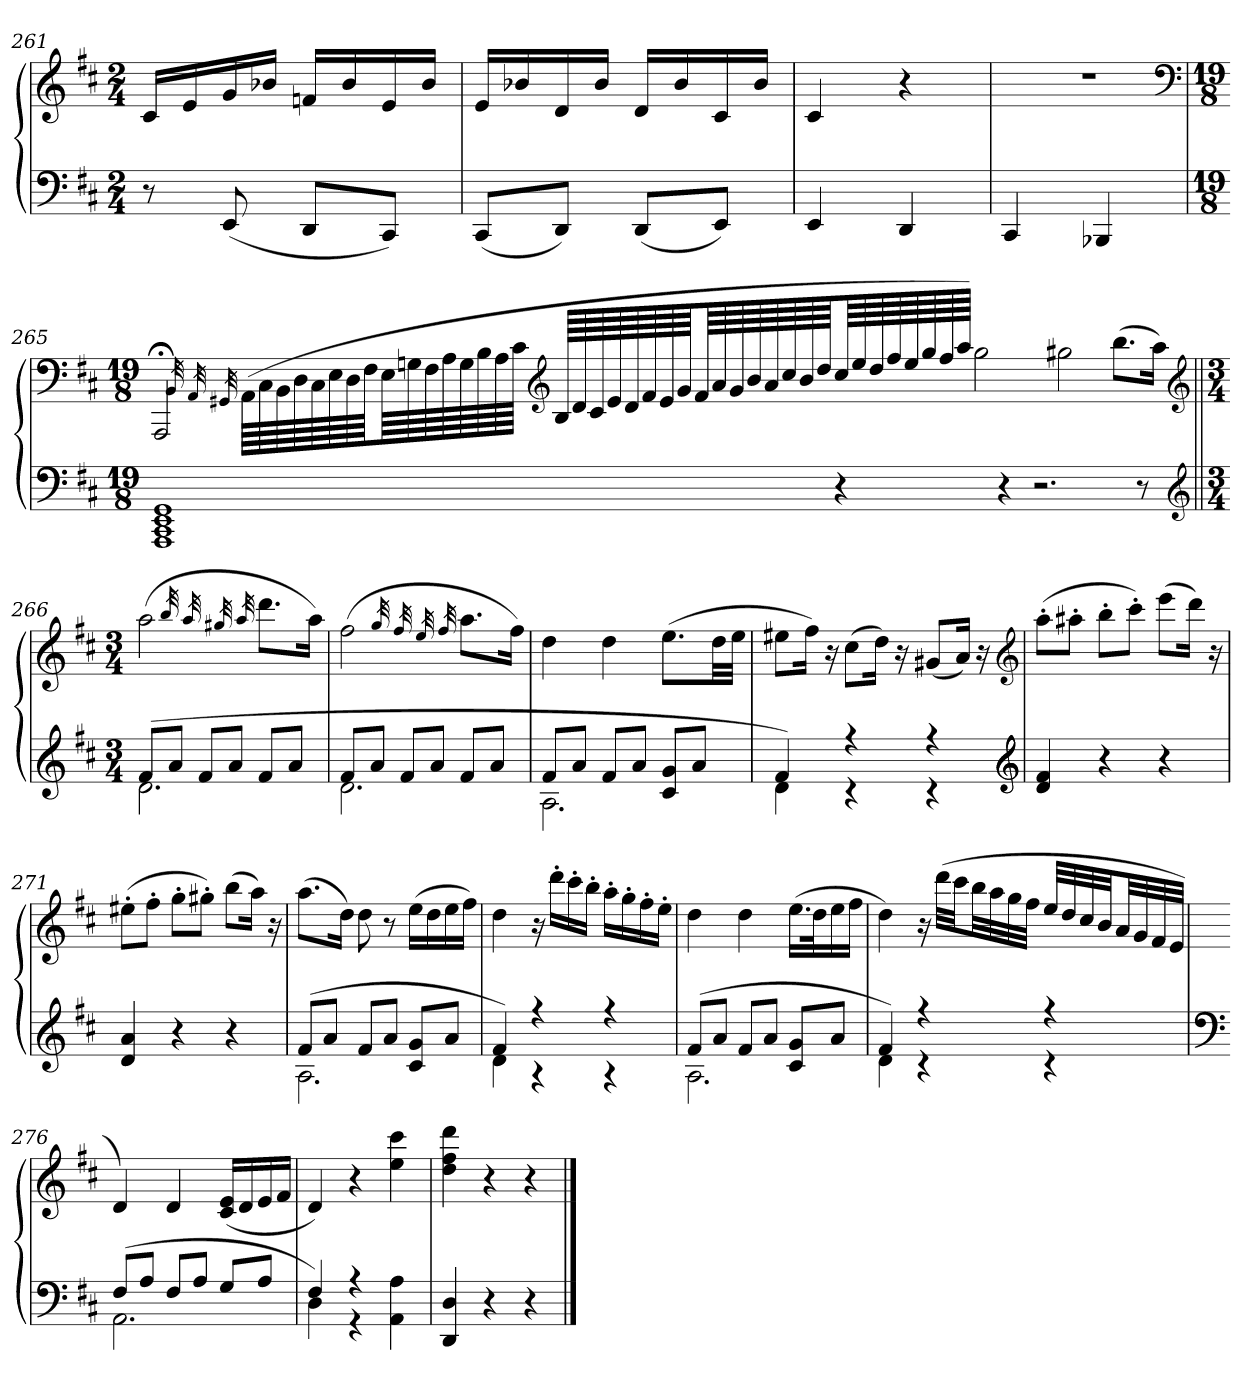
**kern	**kern
*part1	*part1
*staff2	*staff1
*clefF4	*clefG2
*k[f#c#]	*k[f#c#]
*M2/4	*M2/4
=261	=261
8r	16c#LL
.	16e
(8EE	16g
.	16b-XJJ
8DDL	16fnLL
.	16b-
8CC#J)	16e
.	16b-JJ
=262	=262
(8CC#L	16eLL
.	16b-X
8DDJ)	16d
.	16b-JJ
(8DDL	16dLL
.	16b-
8EEJ)	16c#
.	16b-JJ
=263	=263
4EE	4c#
4DD	4r
=264	=264
4CC#	2r
4BBB-X	.
*	*clefF4
=265	=265
*M19/8	*M19/8
1AAA 1CC# 1EE 1GG	2AAA;<
.	32qBB
.	32qAA
.	32qGG#X
.	(64AALLLL
.	64C#
.	64BB
.	64D
.	64C#
.	64E
.	64D
.	64F#JJJ
.	64ELLL
.	64Gn
.	64F#
.	64A
.	64G
.	64B
.	64A
.	64c#JJJJ
*	*clefG2
.	64BLLLL
.	64d
.	64c#
.	64e
.	64d
.	64f#
.	64e
.	64gJJJ
.	64f#LLL
.	64a
.	64g
.	64b
.	64a
.	64cc#
.	64b
.	64ddJJJ
4r	64cc#LLL
.	64ee
.	64dd
.	64ff#
.	64ee
.	64gg
.	64ff#
.	64aaJJJJ)
.	2gg
4r	.
2.r	.
.	2gg#X
.	(8.bbL
8r	.
.	16aaJk)
*clefG2	*clefG2
=266||	=266||
*M3/4	*M3/4
*^	*
(8f#L	2.d	(2aa
8aJ	.	.
8f#L	.	.
8aJ	.	.
.	.	32qbb
.	.	32qaa
.	.	32qgg#X
.	.	32qaa
8f#L	.	8.dddL
8aJ	.	.
.	.	16aaJk)
=267	=267	=267
8f#L	2.d	(2ff#
8aJ	.	.
8f#L	.	.
8aJ	.	.
.	.	32qgg
.	.	32qff#
.	.	32qee
.	.	32qff#
8f#L	.	8.aaL
8aJ	.	.
.	.	16ff#Jk)
=268	=268	=268
8f#L	2.A	4dd
8aJ	.	.
8f#L	.	4dd
8aJ	.	.
8c# 8gL	.	(8.eeL
8aJ	.	.
.	.	32ddLL
.	.	32eeJJJ
=269	=269	=269
4f#)	4d	8ee#XL
.	.	16ff#Jk)
.	.	16r
4r	4r	(8cc#L
.	.	16ddJk)
.	.	16r
4r	4r	(8g#XL
.	.	16aJk)
.	.	16r
*v	*v	*
*clefG2	*clefG2
=270	=270
4d 4f#	(8aa'L
.	8aa#X'J
4r	8bb'L
.	8ccc#'J)
4r	(8eeeL
.	16dddJk)
.	16r
=271	=271
4d 4a	(8ee#X'L
.	8ff#'J
4r	8gg'L
.	8gg#X'J)
4r	(8bbL
.	16aaJk)
.	16r
=272	=272
*^	*
(8f#L	2.A	(8.aaL
8aJ	.	.
.	.	16ddJk)
8f#L	.	8dd
8aJ	.	8r
8c# 8gL	.	(16eeLL
.	.	16dd
8aJ	.	16ee
.	.	16ff#JJ)
=273	=273	=273
4f#)	4d	4dd
4r	4r	16r
.	.	16ddd'LL
.	.	16ccc#'
.	.	16bb'JJ
4r	4r	16aa'LL
.	.	16gg'
.	.	16ff#'
.	.	16ee'JJ
=274	=274	=274
(8f#L	2.A	4dd
8aJ	.	.
8f#L	.	4dd
8aJ	.	.
8c# 8gL	.	(16.eeLL
.	.	32ddK
8aJ	.	16ee
.	.	16ff#JJ
=275	=275	=275
4f#)	4d	4dd)
4r	4r	16r
.	.	(32dddLLL
.	.	32ccc#JJ
.	.	32bbLL
.	.	32aa
.	.	32gg
.	.	32ff#JJJ
4r	4r	32eeLLL
.	.	32dd
.	.	32cc#
.	.	32bJJ
.	.	32aLL
.	.	32g
.	.	32f#
.	.	32eJJJ
=276	=276	=276
*clefF4	*	*
(8F#L	2.AA	4d)
8AJ	.	.
8F#L	.	4d
8AJ	.	.
8GL	.	(16c# 16eLL
.	.	16d
8AJ	.	16e
.	.	16f#JJ
=277	=277	=277
4F#)	4D	4d)
4r	4r	4r
4AA 4A	4ryy	4ee 4ccc#
*v	*v	*
=278	=278
4DD 4D	4dd 4ff# 4ddd
4r	4r
4r	4r
==	==
*-	*-
